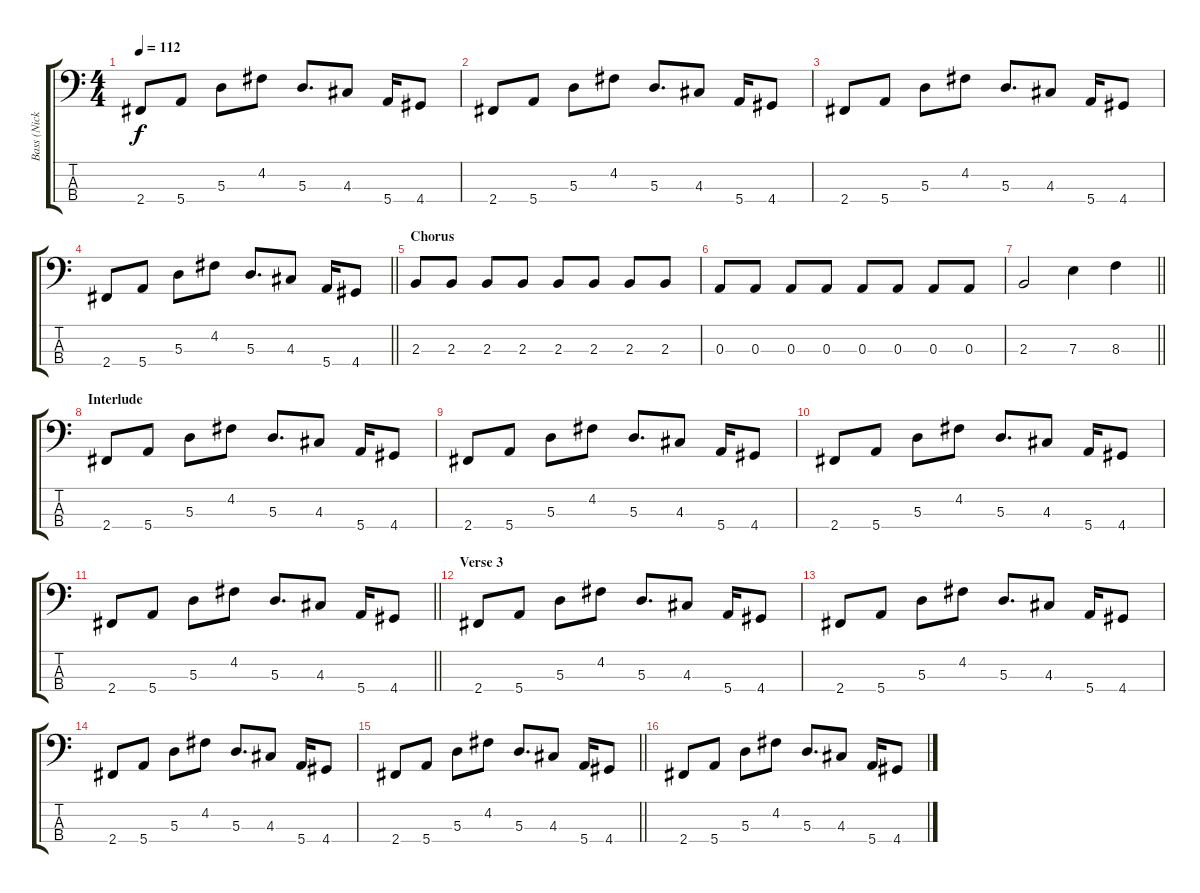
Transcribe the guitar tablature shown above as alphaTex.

\track ("Bass (Nick)" "Bass (Nick") {instrument electricbasspick}
\staff {score tabs}
\tuning (G2 D2 A1 E1) {hide}
\ts (4 4)
\tempo 112
\clef f4
\ks c
2.4.8{dy f} 5.4.8 5.3.8 4.2.8 5.3.8{d} 4.3.8 5.4.16 4.4.8 |
2.4.8 5.4.8 5.3.8 4.2.8 5.3.8{d} 4.3.8 5.4.16 4.4.8 |
2.4.8 5.4.8 5.3.8 4.2.8 5.3.8{d} 4.3.8 5.4.16 4.4.8 |
\barLineRight lightlight
2.4.8 5.4.8 5.3.8 4.2.8 5.3.8{d} 4.3.8 5.4.16 4.4.8 |
\section ("" "Chorus")
2.3.8 2.3.8 2.3.8 2.3.8 2.3.8 2.3.8 2.3.8 2.3.8 |
0.3.8 0.3.8 0.3.8 0.3.8 0.3.8 0.3.8 0.3.8 0.3.8 |
\barLineRight lightlight
2.3.2 7.3.4 8.3.4 |
\section ("" "Interlude")
2.4.8 5.4.8 5.3.8 4.2.8 5.3.8{d} 4.3.8 5.4.16 4.4.8 |
2.4.8 5.4.8 5.3.8 4.2.8 5.3.8{d} 4.3.8 5.4.16 4.4.8 |
2.4.8 5.4.8 5.3.8 4.2.8 5.3.8{d} 4.3.8 5.4.16 4.4.8 |
\barLineRight lightlight
2.4.8 5.4.8 5.3.8 4.2.8 5.3.8{d} 4.3.8 5.4.16 4.4.8 |
\section ("" "Verse 3")
2.4.8 5.4.8 5.3.8 4.2.8 5.3.8{d} 4.3.8 5.4.16 4.4.8 |
2.4.8 5.4.8 5.3.8 4.2.8 5.3.8{d} 4.3.8 5.4.16 4.4.8 |
2.4.8 5.4.8 5.3.8 4.2.8 5.3.8{d} 4.3.8 5.4.16 4.4.8 |
\barLineRight lightlight
2.4.8 5.4.8 5.3.8 4.2.8 5.3.8{d} 4.3.8 5.4.16 4.4.8 |
2.4.8 5.4.8 5.3.8 4.2.8 5.3.8{d} 4.3.8 5.4.16 4.4.8
